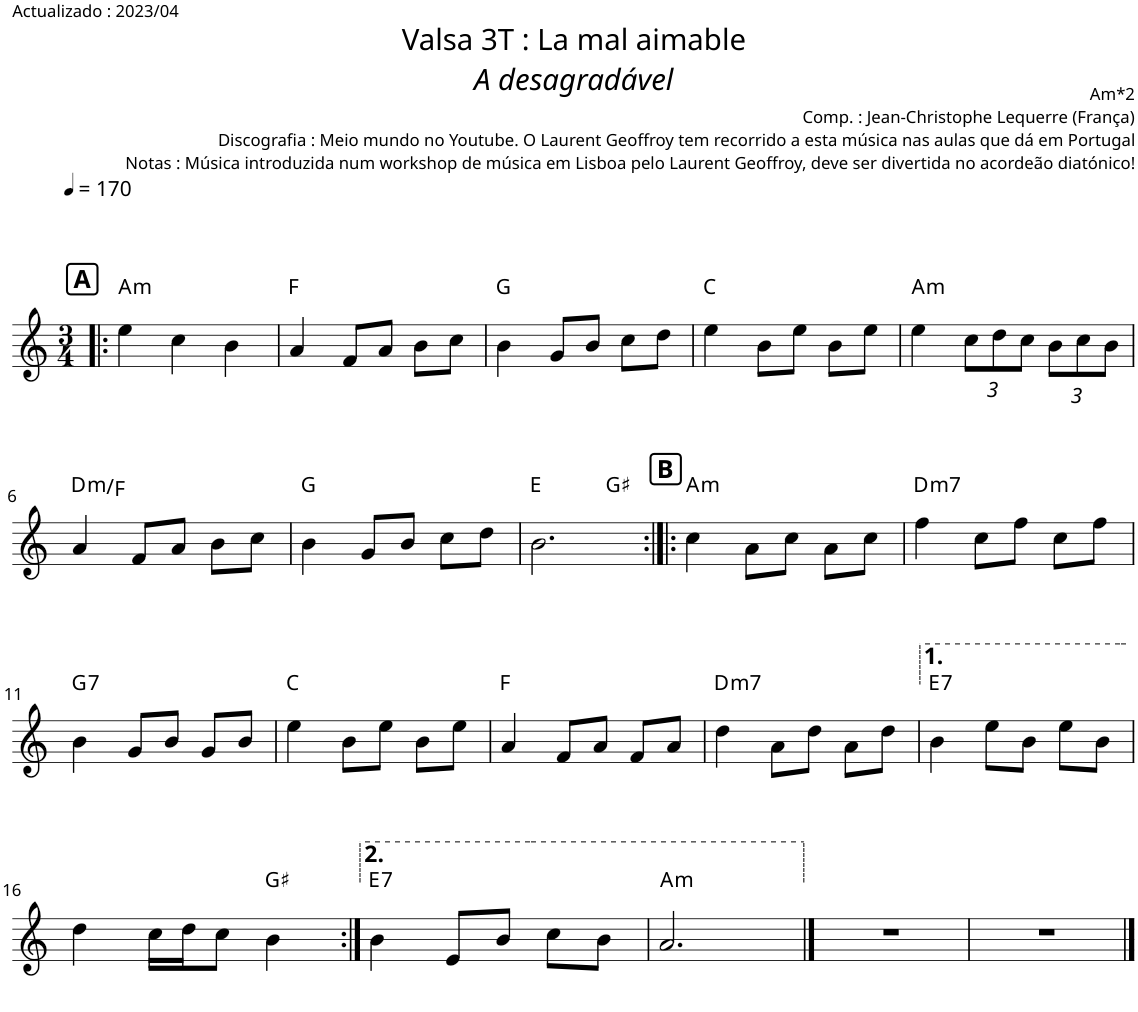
**kern	**harte
*part1	*part1
*staff1	*
*I"Grand Piano	*
*I'Pno.	*
*clefG2	*
*k[]	*
*M3/4	*
*MM170	*
!!LO:REH:place=s1:a:B:cj:fs=12:t=A
=1!|:	=1!|:
!	!LO:H:kt=m
4ee\	A:min
4cc\	.
4b\	.
=2	=2
4a/	F:maj
8f/L	.
8a/J	.
8b\L	.
8cc\J	.
=3	=3
4b\	G:maj
8g/L	.
8b/J	.
8cc\L	.
8dd\J	.
=4	=4
4ee\	C:maj
8b\L	.
8ee\J	.
8b\L	.
8ee\J	.
=5	=5
!	!LO:H:kt=m
4ee\	A:min
*Xbrackettup	*
12cc\L	.
12dd\	.
12cc\J	.
12b\L	.
12cc\	.
12b\J	.
!!LO:LB:g=z
=6	=6
!	!LO:H:kt=m
4a/	D:min/b3
8f/L	.
8a/J	.
8b\L	.
8cc\J	.
=7	=7
4b\	G:maj
8g/L	.
8b/J	.
8cc\L	.
8dd\J	.
=8	=8
*^	*
2.b\	2ryy	E:maj
.	4ryy	G#:maj
!!LO:REH:place=s1:a:B:cj:fs=12:t=B	!!
=9:|!|:	=9:|!|:	=9:|!|:
!	!	!LO:H:kt=m
*v	*v	*
4cc\	A:min
8a\L	.
8cc\J	.
8a\L	.
8cc\J	.
=10	=10
!	!LO:H:kt=m7
4ff\	D:min7
8cc\L	.
8ff\J	.
8cc\L	.
8ff\J	.
!!LO:LB:g=z
=11	=11
!	!LO:H:kt=7
4b\	G:7
8g/L	.
8b/J	.
8g/L	.
8b/J	.
=12	=12
4ee\	C:maj
8b\L	.
8ee\J	.
8b\L	.
8ee\J	.
=13	=13
4a/	F:maj
8f/L	.
8a/J	.
8f/L	.
8a/J	.
=14	=14
!	!LO:H:kt=m7
4dd\	D:min7
8a\L	.
8dd\J	.
8a\L	.
8dd\J	.
=15	=15
!	!LO:H:kt=7
4b\	E:7
8ee\L	.
8b\J	.
8ee\L	.
8b\J	.
!!LO:LB:g=z
=16	=16
4dd\	.
16cc\LL	.
16dd\J	.
8cc\J	.
4bn\	G#:maj
=17:|!	=17:|!
!	!LO:H:kt=7
4b\	E:7
8e/L	.
8b/J	.
8cc\L	.
8b\J	.
=18	=18
!	!LO:H:kt=m
2.a/	A:min
==19	==19
2.r	.
=20	=20
2.r	.
==	==
*-	*-
